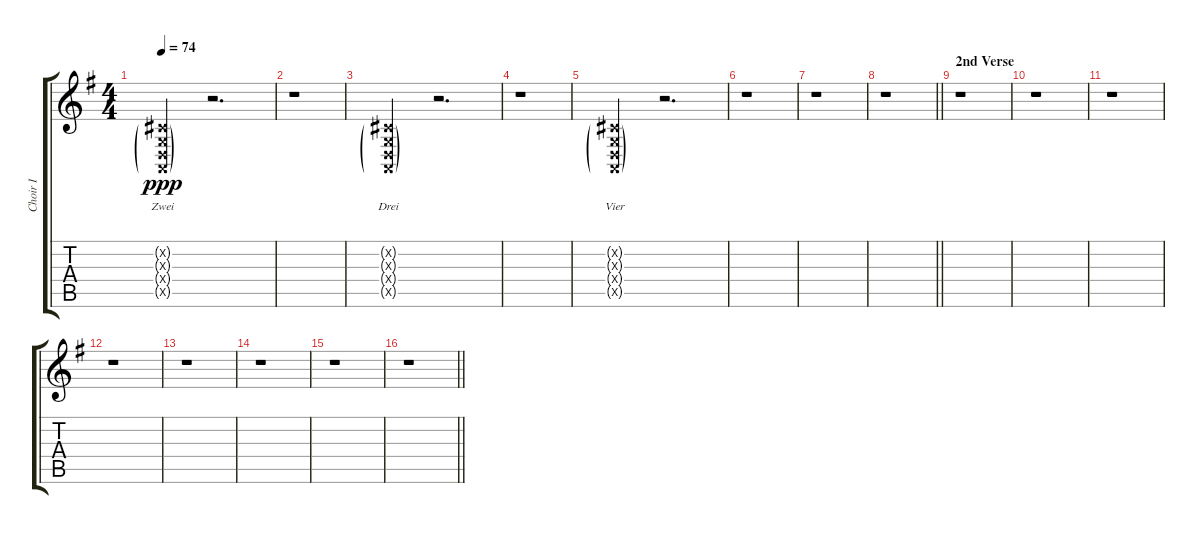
\track ("Choir I" "Choir I") {instrument lead6voice}
\staff {score tabs}
\tuning (E4 B3 G3 D3 A2 E2) {hide}
\ts (4 4)
\tempo 74
\clef g2
\ks eminor
(2.2{g x} 0.3{g x} 0.4{g x} 0.5{g x}).4{lyrics (0 "") lyrics (1 "Zwei") lyrics (2 "") lyrics (3 "") lyrics (4 "") dy ppp} r.2{d} |
r.1 |
(2.2{g x} 0.3{g x} 0.4{g x} 0.5{g x}).4{lyrics (0 "") lyrics (1 "Drei") lyrics (2 "") lyrics (3 "") lyrics (4 "")} r.2{d} |
r.1 |
(2.2{g x} 0.3{g x} 0.4{g x} 0.5{g x}).4{lyrics (0 "") lyrics (1 "Vier") lyrics (2 "") lyrics (3 "") lyrics (4 "")} r.2{d} |
r.1 |
r.1 |
\barLineRight lightlight
r.1 |
\section ("" "2nd Verse")
r.1 |
r.1 |
r.1 |
r.1 |
r.1 |
r.1 |
r.1 |
\barLineRight lightlight
r.1
